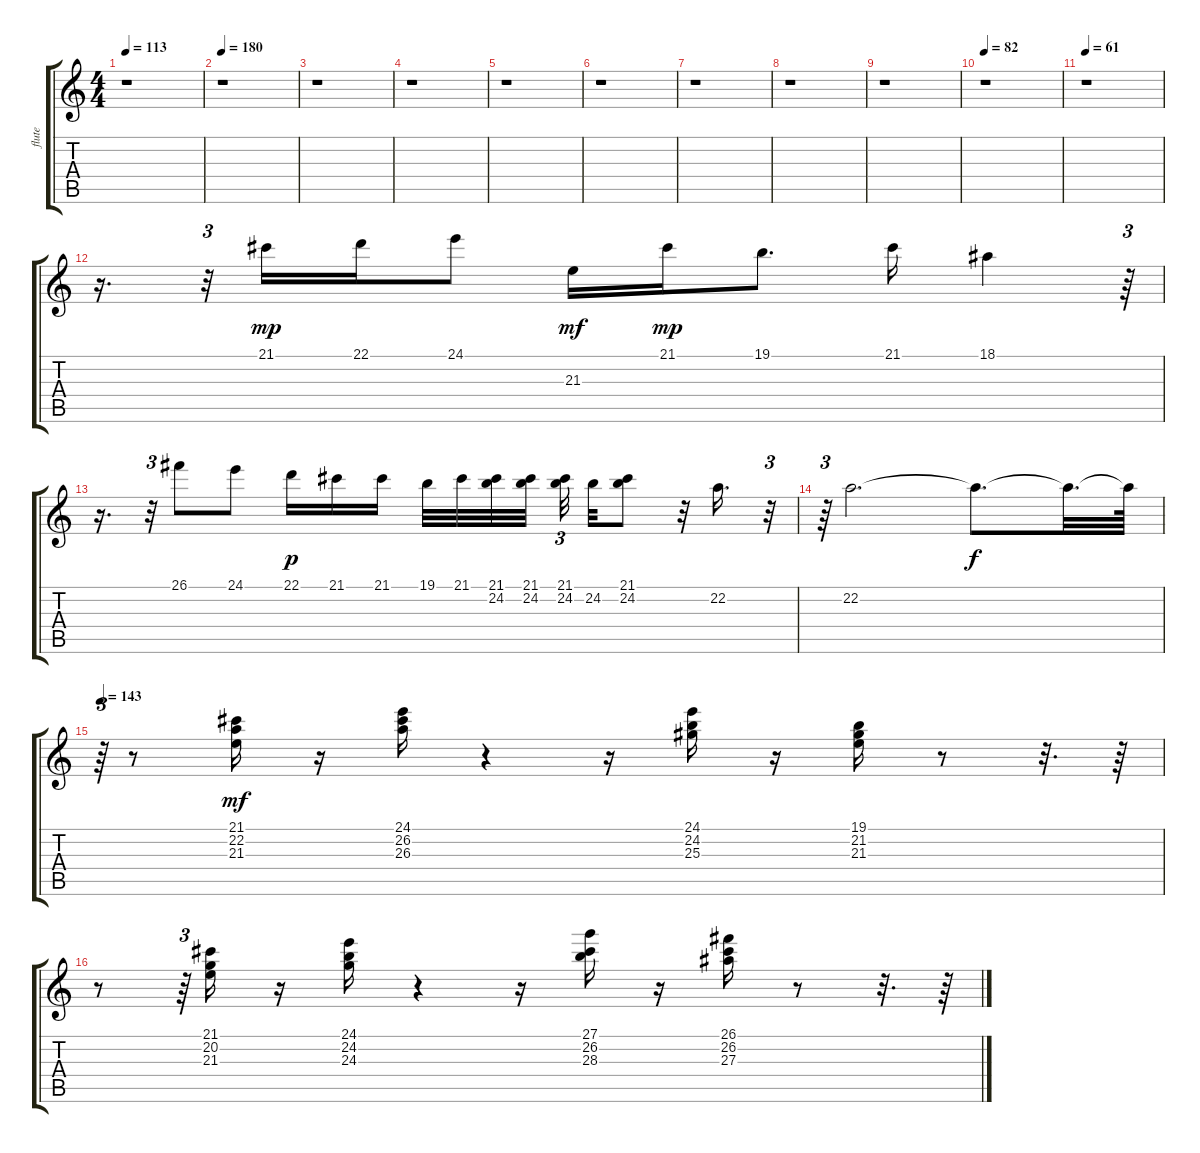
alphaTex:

\track ("flute" "flute") {instrument flute}
\staff {score tabs}
\tuning (E4 B3 G3 D3 A2 E2) {hide}
\ts (4 4)
\tempo 113
\clef g2
\ks c
r.1{dy f} |
\tempo 180
r.1 |
r.1 |
r.1 |
r.1 |
r.1 |
r.1 |
r.1 |
r.1 |
\tempo 82
r.1 |
\tempo 61
r.1 |
r.16{d} r.32{tu (3 2)} 21.1.16{dy mp volume 13 balance 3} 22.1.16 24.1.8 21.3.16{dy mf} 21.1.16{dy mp} 19.1.8{d} 21.1.16 18.1.4{volume 13} r.64{tu (3 2)} |
r.16{d} r.32{tu (3 2)} 26.1.8{volume 9} 24.1.8 22.1.16{dy p} 21.1.16 21.1.16 19.1.32 21.1.32 (21.1 24.2).32 (21.1 24.2).32 (21.1 24.2).32{tu (3 2)} 24.2.32 (21.1 24.2).8 r.32 22.2.16{d} r.32{tu (3 2)} |
r.64{tu (3 2)} 22.2.2{d} 22.2{t}.8{d dy f} 22.2{t}.32{d} 22.2{t}.64 |
\tempo 143
r.64{tu (3 2)} r.8 (21.1 22.2 21.3).16{dy mf volume 11 balance 15 instrument piccolo} r.16 (24.1 26.2 26.3).16 r.4 r.16 (24.1 24.2 25.3).16 r.16 (19.1 21.2 21.3).16 r.8 r.32{d} r.64 |
r.8 r.64{tu (3 2)} (21.1 20.2 21.3).16 r.16 (24.1 24.2 24.3).16 r.4 r.16 (27.1 26.2 28.3).16 r.16 (26.1 26.2 27.3).16 r.8 r.32{d} r.64
